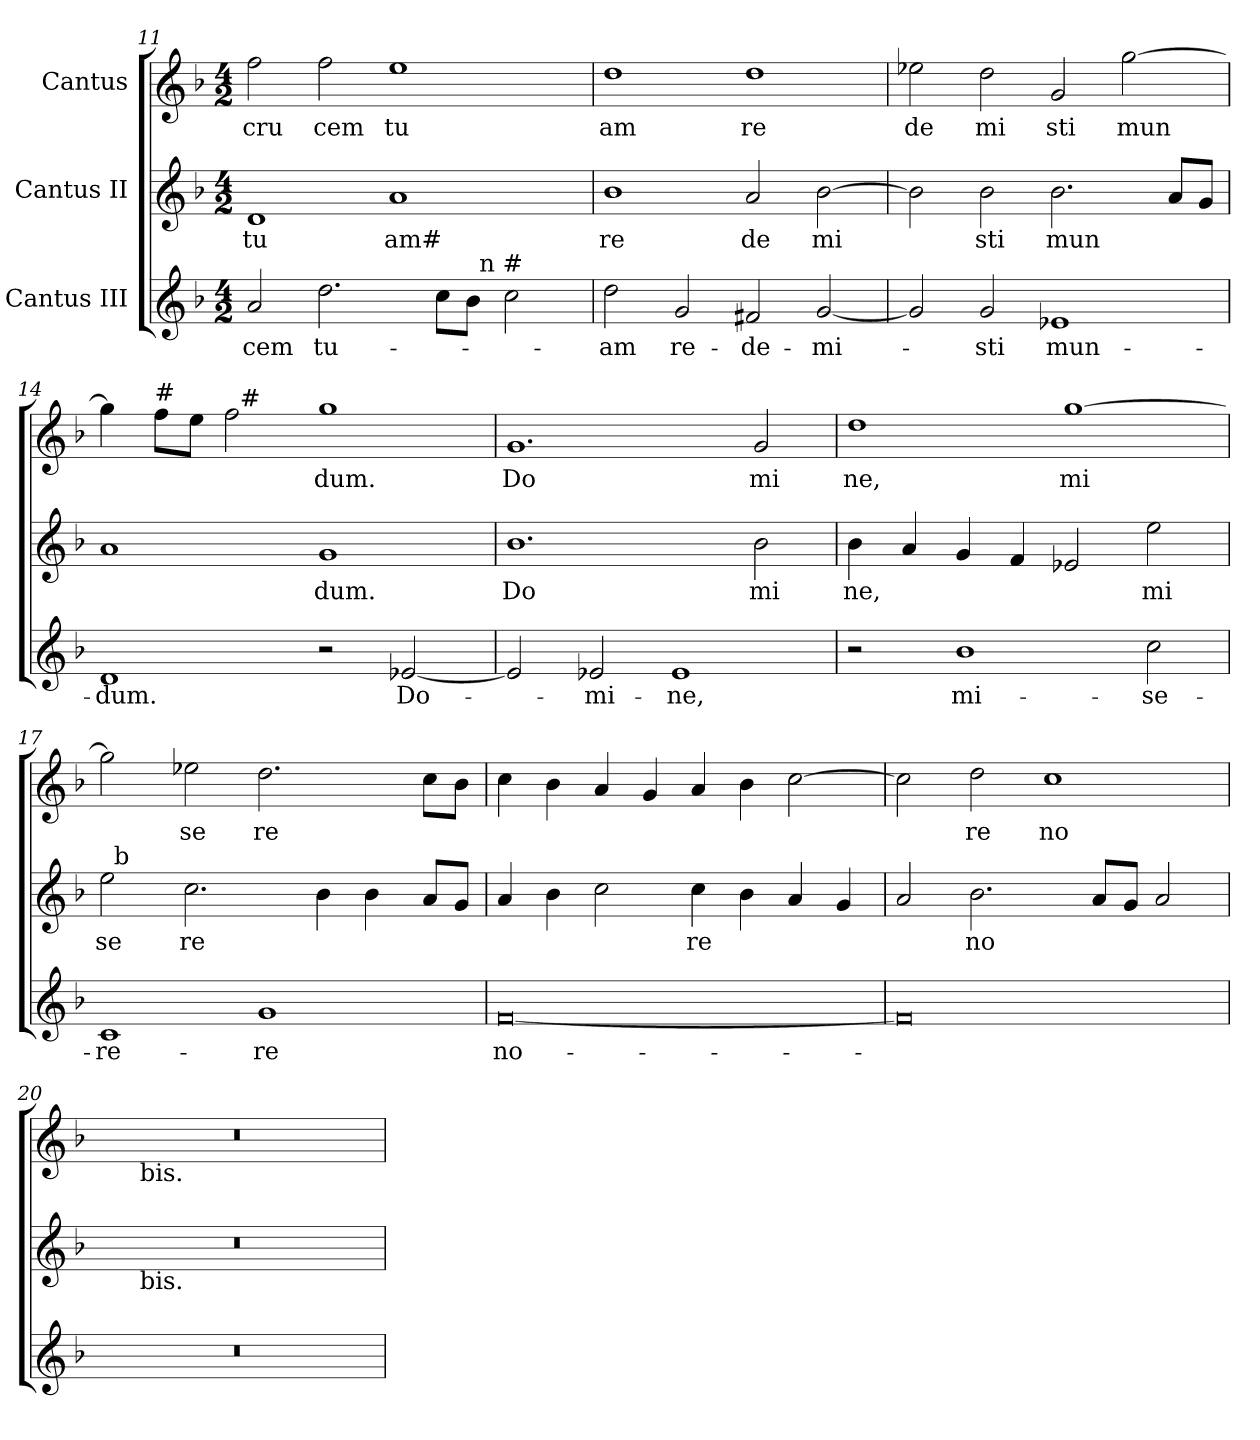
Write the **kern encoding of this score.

**kern	**text	**kern	**text	**kern	**text
*part3	*part3	*part2	*part2	*part1	*part1
*staff3	*staff3	*staff2	*staff2	*staff1	*staff1
*I"Cantus III	*	*I"Cantus II	*	*I"Cantus	*
!!LO:LB:g=z
*clefG2	*	*clefG2	*	*clefG2	*
*ITrd-3c-5	*	*	*	*ITrd-3c-5	*
*k[b-e-]	*	*k[b-]	*	*k[b-e-]	*
*B-:	*	*F:	*	*B-:	*
*M4/2	*	*M4/2	*	*M4/2	*
=11	=11	=11	=11	=11	=11
!	!LO:LY:b	!	!LO:LY:b	!	!LO:LY:b
*^	*	*	*	*	*
2dd/	1ryy	cem	1d	tu	2bb-\	cru
!	!	!LO:LY:b	!	!	!	!LO:LY:b
2.gg\	.	tu-	.	.	2bb-\	cem
!	!	!	!	!LO:LY:b	!	!LO:LY:b
.	4ryy	.	1a	am#	1aa	tu
8ff\L	8ryy	.	.	.	.	.
8ee-\J	32ryy	.	.	.	.	.
!	!LO:TX:a:t=n #	!	!	!	!	!
.	2ryy	.	.	.	.	.
2ff\	.	.	.	.	.	.
.	16.ryy	.	.	.	.	.
=12	=12	=12	=12	=12	=12	=12
!	!	!LO:LY:b	!	!LO:LY:b	!	!LO:LY:b
*v	*v	*	*	*	*	*
2gg\	-am	1b-	re	1gg	am
!	!LO:LY:b	!	!	!	!
2cc/	re-	.	.	.	.
!	!LO:LY:b	!	!LO:LY:b	!	!LO:LY:b
2bn/	-de-	2a/	de	1gg	re
!	!LO:LY:b	!	!LO:LY:b	!	!
[<2cc/	-mi-	[>2b-\	mi	.	.
=13	=13	=13	=13	=13	=13
!	!	!	!	!	!LO:LY:b
2cc/]	.	2b-\]	.	2aa-X\	de
!	!LO:LY:b	!	!LO:LY:b	!	!LO:LY:b
2cc/	-sti	2b-\	sti	2gg\	mi
!	!LO:LY:b	!	!LO:LY:b	!	!LO:LY:b
1a-X	mun-	2.b-\	mun	2cc/	sti
!	!	!	!	!	!LO:LY:b
.	.	.	.	[>2ccc\	mun
.	.	8a/L	.	.	.
.	.	8g/J	.	.	.
=14	=14	=14	=14	=14	=14
!	!LO:LY:b	!	!	!	!
*	*	*	*	*^	*
1g	-dum.	1a	.	4ccc\]	2ryy	.
!	!	!	!	!LO:TX:a:t=#	!	!
.	.	.	.	8bb-\L	.	.
.	.	.	.	8aa\J	.	.
.	.	.	.	2bb-\	32ryy	.
!	!	!	!	!	!LO:TX:a:t=#	!
.	.	.	.	.	1ryy	.
!	!	!	!LO:LY:b	!	!	!LO:LY:b
2r	.	1g	dum.	1ccc	.	dum.
!	!LO:LY:b	!	!	!	!	!
[<2a-X/	Do-	.	.	.	.	.
.	.	.	.	.	4...ryy	.
=15	=15	=15	=15	=15	=15	=15
!	!	!	!LO:LY:b	!	!	!LO:LY:b
*	*	*	*	*v	*v	*
2a-/]	.	1.b-	Do	1.cc	Do
!	!LO:LY:b	!	!	!	!
2a-X/	-mi-	.	.	.	.
!	!LO:LY:b	!	!	!	!
1a-	-ne,	.	.	.	.
!	!	!	!LO:LY:b	!	!LO:LY:b
.	.	2b-\	mi	2cc/	mi
!!LO:LB:g=z
=16	=16	=16	=16	=16	=16
!	!	!	!LO:LY:b	!	!LO:LY:b
2r	.	4b-\	ne,	1gg	ne,
.	.	4a/	.	.	.
!	!LO:LY:b	!	!	!	!
1ee-	mi-	4g/	.	.	.
.	.	4f/	.	.	.
!	!	!	!	!	!LO:LY:b
.	.	2e-X/	.	[>1ccc	mi
!	!LO:LY:b	!	!LO:LY:b	!	!
2ff\	-se-	2ee\	mi	.	.
=17	=17	=17	=17	=17	=17
!	!LO:LY:b	!	!LO:LY:b	!	!
*	*	*^	*	*	*
1f	-re-	2ee\	32ryy	se	2ccc\]	.
!	!	!	!LO:TX:a:t=b	!	!	!
.	.	.	1ryy	.	.	.
!	!	!	!	!LO:LY:b	!	!LO:LY:b
.	.	2.cc\	.	re	2aa-X\	se
!	!LO:LY:b	!	!	!	!	!LO:LY:b
1cc	-re	.	.	.	2.gg\	re
.	.	.	2ryy	.	.	.
.	.	4b-\	.	.	.	.
.	.	4b-\	.	.	.	.
.	.	.	4...ryy	.	.	.
.	.	8a/L	.	.	8ff\L	.
.	.	8g/J	.	.	8ee-\J	.
=18	=18	=18	=18	=18	=18	=18
!	!LO:LY:b	!	!	!	!	!
*	*	*v	*v	*	*	*
[<0b-	no-	4a/	.	4ff\	.
.	.	4b-\	.	4ee-\	.
.	.	2cc\	.	4dd/	.
.	.	.	.	4cc/	.
!	!	!	!LO:LY:b	!	!
.	.	4cc\	re	4dd/	.
.	.	4b-\	.	4ee-\	.
.	.	4a/	.	[>2ff\	.
.	.	4g/	.	.	.
=19	=19	=19	=19	=19	=19
0b-]	.	2a/	.	2ff\]	.
!	!	!	!LO:LY:b	!	!LO:LY:b
.	.	2.b-\	no	2gg\	re
!	!	!	!	!	!LO:LY:b
.	.	.	.	1ff	no
.	.	8a/L	.	.	.
.	.	8g/J	.	.	.
.	.	2a/	.	.	.
=20	=20	=20	=20	=20	=20
*	*	*^	*	*^	*
0r	.	0r	8..ryy	.	0r	8..ryy	.
!	!	!	!	!	!	!LO:TX:b:t=bis.	!
!	!	!	!LO:TX:b:t=bis.	!	!	!	!
.	.	.	1ryy	.	.	1ryy	.
.	.	.	2ryy	.	.	2ryy	.
.	.	.	4ryy	.	.	4ryy	.
.	.	.	32ryy	.	.	32ryy	.
*	*	*v	*v	*	*	*	*
*	*	*	*	*v	*v	*
=	=	=	=	=	=
*-	*-	*-	*-	*-	*-
